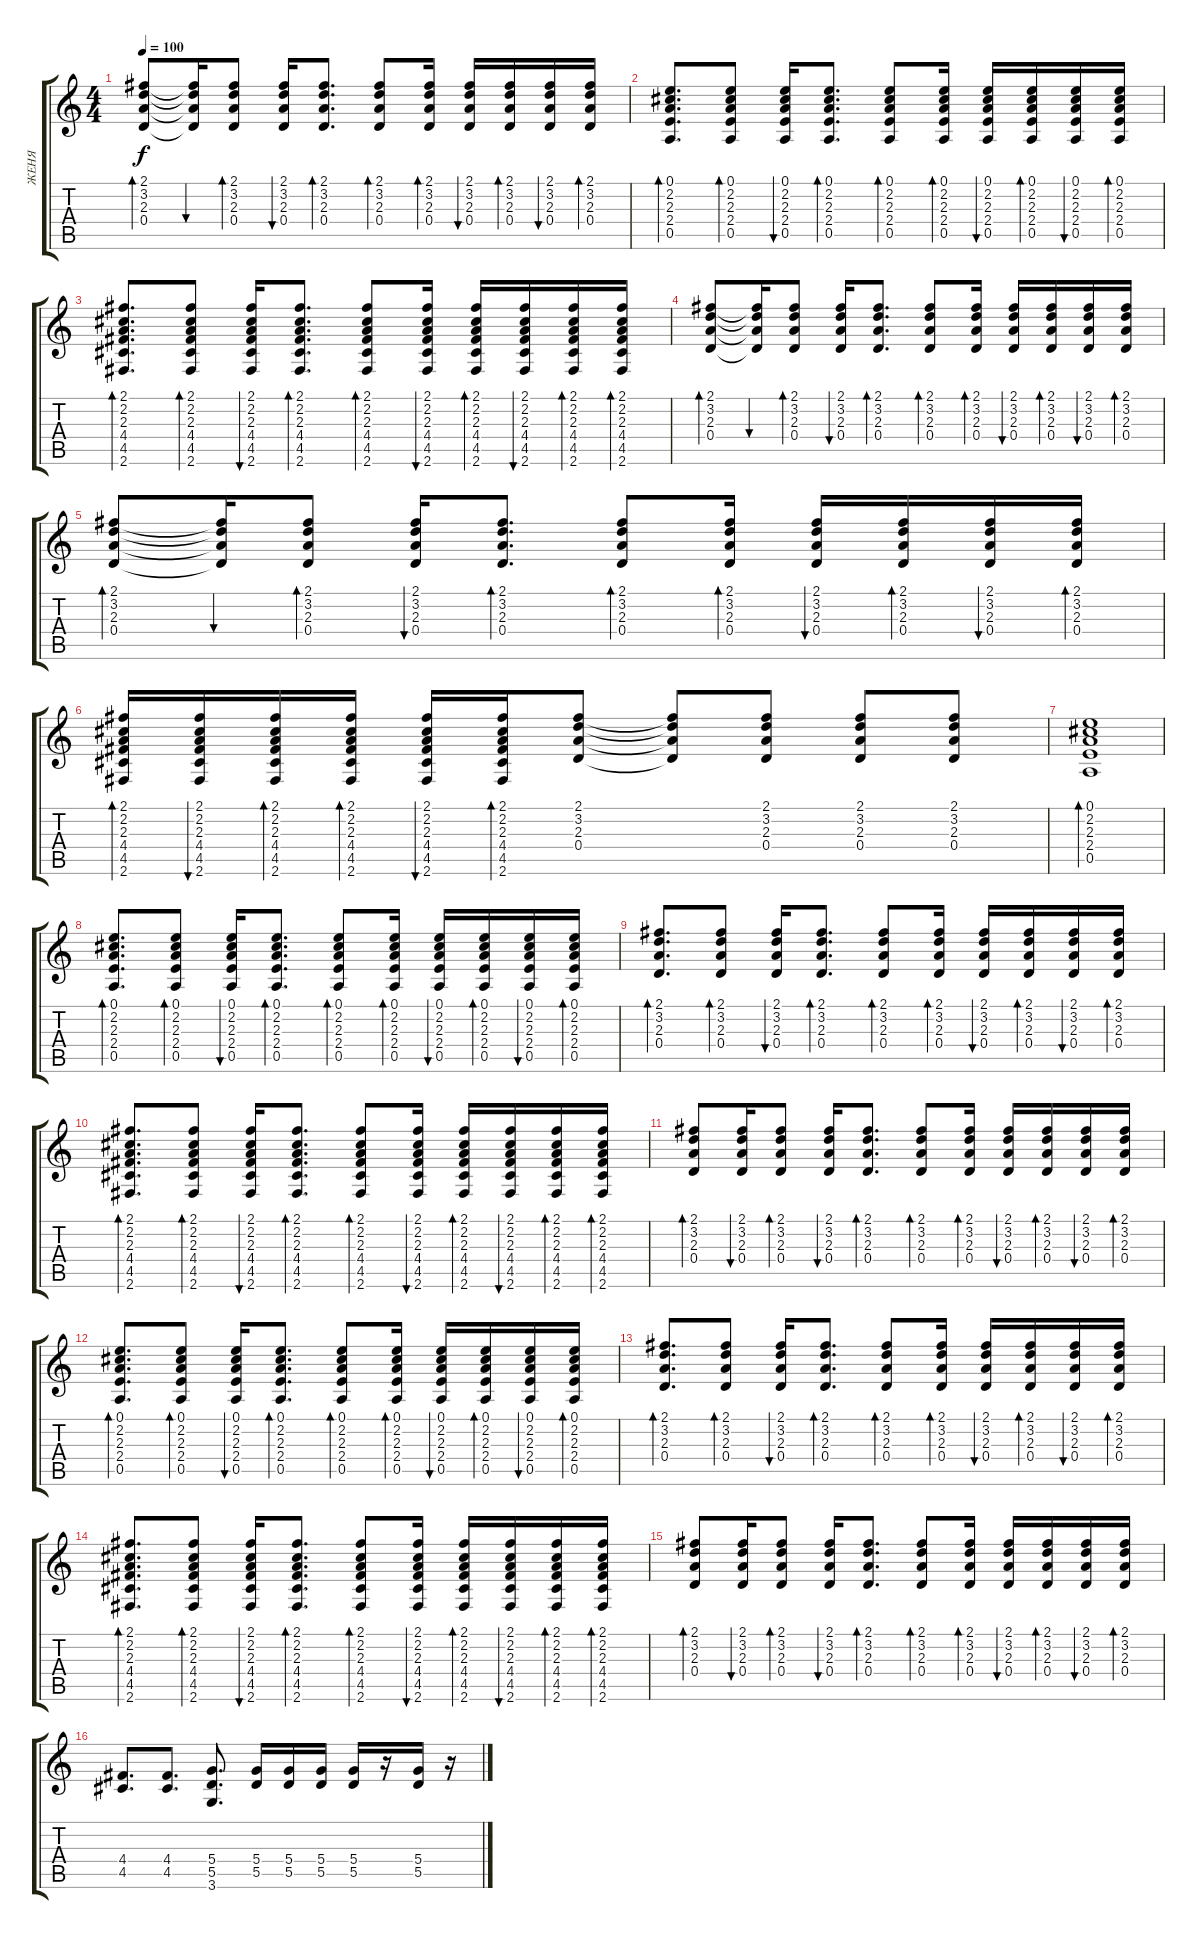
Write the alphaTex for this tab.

\track ("ЖЕНЯ" "ЖЕНЯ") {instrument acousticguitarsteel}
\staff {score tabs}
\tuning (E4 B3 G3 D3 A2 E2) {hide}
\ts (4 4)
\tempo 100
\clef g2
\ks c
(2.1 3.2 2.3 0.4).8{bd 30 dy f} (2.1{t} 3.2{t} 2.3{t} 0.4{t}).16{bu 30} (2.1 3.2 2.3 0.4).8{bd 30} (2.1 3.2 2.3 0.4).16{bu 30} (2.1 3.2 2.3 0.4).8{d bd 30} (2.1 3.2 2.3 0.4).8{bd 30} (2.1 3.2 2.3 0.4).16{bd 30} (2.1 3.2 2.3 0.4).16{bu 30} (2.1 3.2 2.3 0.4).16{bd 30} (2.1 3.2 2.3 0.4).16{bu 30} (2.1 3.2 2.3 0.4).16{bd 30} |
(0.1 2.2 2.3 2.4 0.5).8{d bd 30} (0.1 2.2 2.3 2.4 0.5).8{bd 30} (0.1 2.2 2.3 2.4 0.5).16{bu 30} (0.1 2.2 2.3 2.4 0.5).8{d bd 30} (0.1 2.2 2.3 2.4 0.5).8{bd 30} (0.1 2.2 2.3 2.4 0.5).16{bd 30} (0.1 2.2 2.3 2.4 0.5).16{bu 30} (0.1 2.2 2.3 2.4 0.5).16{bd 30} (0.1 2.2 2.3 2.4 0.5).16{bu 30} (0.1 2.2 2.3 2.4 0.5).16{bd 30} |
(2.1 2.2 2.3 4.4 4.5 2.6).8{d bd 30} (2.1 2.2 2.3 4.4 4.5 2.6).8{bd 30} (2.1 2.2 2.3 4.4 4.5 2.6).16{bu 30} (2.1 2.2 2.3 4.4 4.5 2.6).8{d bd 30} (2.1 2.2 2.3 4.4 4.5 2.6).8{bd 30} (2.1 2.2 2.3 4.4 4.5 2.6).16{bu 30} (2.1 2.2 2.3 4.4 4.5 2.6).16{bd 30} (2.1 2.2 2.3 4.4 4.5 2.6).16{bu 30} (2.1 2.2 2.3 4.4 4.5 2.6).16{bd 30} (2.1 2.2 2.3 4.4 4.5 2.6).16{bd 30} |
(2.1 3.2 2.3 0.4).8{bd 30} (2.1{t} 3.2{t} 2.3{t} 0.4{t}).16{bu 30} (2.1 3.2 2.3 0.4).8{bd 30} (2.1 3.2 2.3 0.4).16{bu 30} (2.1 3.2 2.3 0.4).8{d bd 30} (2.1 3.2 2.3 0.4).8{bd 30} (2.1 3.2 2.3 0.4).16{bd 30} (2.1 3.2 2.3 0.4).16{bu 30} (2.1 3.2 2.3 0.4).16{bd 30} (2.1 3.2 2.3 0.4).16{bu 30} (2.1 3.2 2.3 0.4).16{bd 30} |
(2.1 3.2 2.3 0.4).8{bd 30} (2.1{t} 3.2{t} 2.3{t} 0.4{t}).16{bu 30} (2.1 3.2 2.3 0.4).8{bd 30} (2.1 3.2 2.3 0.4).16{bu 30} (2.1 3.2 2.3 0.4).8{d bd 30} (2.1 3.2 2.3 0.4).8{bd 30} (2.1 3.2 2.3 0.4).16{bd 30} (2.1 3.2 2.3 0.4).16{bu 30} (2.1 3.2 2.3 0.4).16{bd 30} (2.1 3.2 2.3 0.4).16{bu 30} (2.1 3.2 2.3 0.4).16{bd 30} |
(2.1 2.2 2.3 4.4 4.5 2.6).16{bd 30} (2.1 2.2 2.3 4.4 4.5 2.6).16{bu 30} (2.1 2.2 2.3 4.4 4.5 2.6).16{bd 30} (2.1 2.2 2.3 4.4 4.5 2.6).16{bd 30} (2.1 2.2 2.3 4.4 4.5 2.6).16{bu 30} (2.1 2.2 2.3 4.4 4.5 2.6).16{bd 30} (2.1 3.2 2.3 0.4).8 (2.1{t} 3.2{t} 2.3{t} 0.4{t}).8 (2.1 3.2 2.3 0.4).8 (2.1 3.2 2.3 0.4).8 (2.1 3.2 2.3 0.4).8 |
(0.1 2.2 2.3 2.4 0.5).1{bd 60} |
(0.1 2.2 2.3 2.4 0.5).8{d bd 30} (0.1 2.2 2.3 2.4 0.5).8{bd 30} (0.1 2.2 2.3 2.4 0.5).16{bu 30} (0.1 2.2 2.3 2.4 0.5).8{d bd 30} (0.1 2.2 2.3 2.4 0.5).8{bd 30} (0.1 2.2 2.3 2.4 0.5).16{bd 30} (0.1 2.2 2.3 2.4 0.5).16{bu 30} (0.1 2.2 2.3 2.4 0.5).16{bd 30} (0.1 2.2 2.3 2.4 0.5).16{bu 30} (0.1 2.2 2.3 2.4 0.5).16{bd 30} |
(2.1 3.2 2.3 0.4).8{d bd 30} (2.1 3.2 2.3 0.4).8{bd 30} (2.1 3.2 2.3 0.4).16{bu 30} (2.1 3.2 2.3 0.4).8{d bd 30} (2.1 3.2 2.3 0.4).8{bd 30} (2.1 3.2 2.3 0.4).16{bd 30} (2.1 3.2 2.3 0.4).16{bu 30} (2.1 3.2 2.3 0.4).16{bd 30} (2.1 3.2 2.3 0.4).16{bu 30} (2.1 3.2 2.3 0.4).16{bd 30} |
(2.1 2.2 2.3 4.4 4.5 2.6).8{d bd 30} (2.1 2.2 2.3 4.4 4.5 2.6).8{bd 30} (2.1 2.2 2.3 4.4 4.5 2.6).16{bu 30} (2.1 2.2 2.3 4.4 4.5 2.6).8{d bd 30} (2.1 2.2 2.3 4.4 4.5 2.6).8{bd 30} (2.1 2.2 2.3 4.4 4.5 2.6).16{bu 30} (2.1 2.2 2.3 4.4 4.5 2.6).16{bd 30} (2.1 2.2 2.3 4.4 4.5 2.6).16{bu 30} (2.1 2.2 2.3 4.4 4.5 2.6).16{bd 30} (2.1 2.2 2.3 4.4 4.5 2.6).16{bd 30} |
(2.1 3.2 2.3 0.4).8{bd 30} (2.1 3.2 2.3 0.4).16{bu 30} (2.1 3.2 2.3 0.4).8{bd 30} (2.1 3.2 2.3 0.4).16{bu 30} (2.1 3.2 2.3 0.4).8{d bd 30} (2.1 3.2 2.3 0.4).8{bd 30} (2.1 3.2 2.3 0.4).16{bd 30} (2.1 3.2 2.3 0.4).16{bu 30} (2.1 3.2 2.3 0.4).16{bd 30} (2.1 3.2 2.3 0.4).16{bu 30} (2.1 3.2 2.3 0.4).16{bd 30} |
(0.1 2.2 2.3 2.4 0.5).8{d bd 30} (0.1 2.2 2.3 2.4 0.5).8{bd 30} (0.1 2.2 2.3 2.4 0.5).16{bu 30} (0.1 2.2 2.3 2.4 0.5).8{d bd 30} (0.1 2.2 2.3 2.4 0.5).8{bd 30} (0.1 2.2 2.3 2.4 0.5).16{bd 30} (0.1 2.2 2.3 2.4 0.5).16{bu 30} (0.1 2.2 2.3 2.4 0.5).16{bd 30} (0.1 2.2 2.3 2.4 0.5).16{bu 30} (0.1 2.2 2.3 2.4 0.5).16{bd 30} |
(2.1 3.2 2.3 0.4).8{d bd 30} (2.1 3.2 2.3 0.4).8{bd 30} (2.1 3.2 2.3 0.4).16{bu 30} (2.1 3.2 2.3 0.4).8{d bd 30} (2.1 3.2 2.3 0.4).8{bd 30} (2.1 3.2 2.3 0.4).16{bd 30} (2.1 3.2 2.3 0.4).16{bu 30} (2.1 3.2 2.3 0.4).16{bd 30} (2.1 3.2 2.3 0.4).16{bu 30} (2.1 3.2 2.3 0.4).16{bd 30} |
(2.1 2.2 2.3 4.4 4.5 2.6).8{d bd 30} (2.1 2.2 2.3 4.4 4.5 2.6).8{bd 30} (2.1 2.2 2.3 4.4 4.5 2.6).16{bu 30} (2.1 2.2 2.3 4.4 4.5 2.6).8{d bd 30} (2.1 2.2 2.3 4.4 4.5 2.6).8{bd 30} (2.1 2.2 2.3 4.4 4.5 2.6).16{bu 30} (2.1 2.2 2.3 4.4 4.5 2.6).16{bd 30} (2.1 2.2 2.3 4.4 4.5 2.6).16{bu 30} (2.1 2.2 2.3 4.4 4.5 2.6).16{bd 30} (2.1 2.2 2.3 4.4 4.5 2.6).16{bd 30} |
(2.1 3.2 2.3 0.4).8{bd 30} (2.1 3.2 2.3 0.4).16{bu 30} (2.1 3.2 2.3 0.4).8{bd 30} (2.1 3.2 2.3 0.4).16{bu 30} (2.1 3.2 2.3 0.4).8{d bd 30} (2.1 3.2 2.3 0.4).8{bd 30} (2.1 3.2 2.3 0.4).16{bd 30} (2.1 3.2 2.3 0.4).16{bu 30} (2.1 3.2 2.3 0.4).16{bd 30} (2.1 3.2 2.3 0.4).16{bu 30} (2.1 3.2 2.3 0.4).16{bd 30} |
(4.4 4.5).8{d} (4.4 4.5).8{d} (5.4 5.5 3.6).8{d} (5.4 5.5).16 (5.4 5.5).16 (5.4 5.5).16 (5.4 5.5).16 r.16 (5.4 5.5).16 r.16
